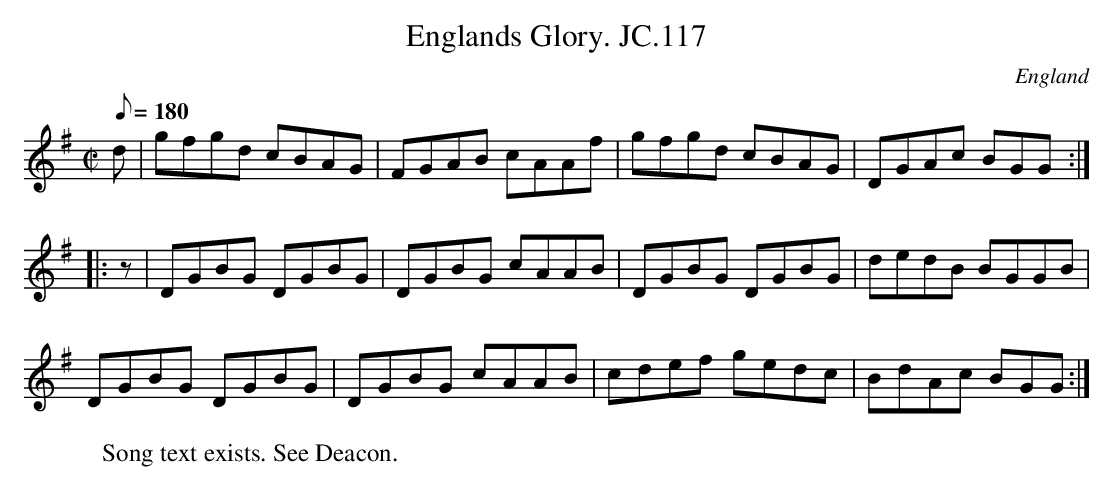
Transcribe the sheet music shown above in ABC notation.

X:1
T:Englands Glory. JC.117
M:C|
L:1/8
Q:180
O:England
K:G
d|gfgd cBAG|FGAB cAAf|gfgd cBAG|DGAc BGG:|!
|:z|DGBG DGBG|DGBG cAAB|DGBG DGBG|dedB BGGB|!
DGBG DGBG|DGBG cAAB|cdef gedc|BdAc BGG:|]
W:Song text exists. See Deacon.
